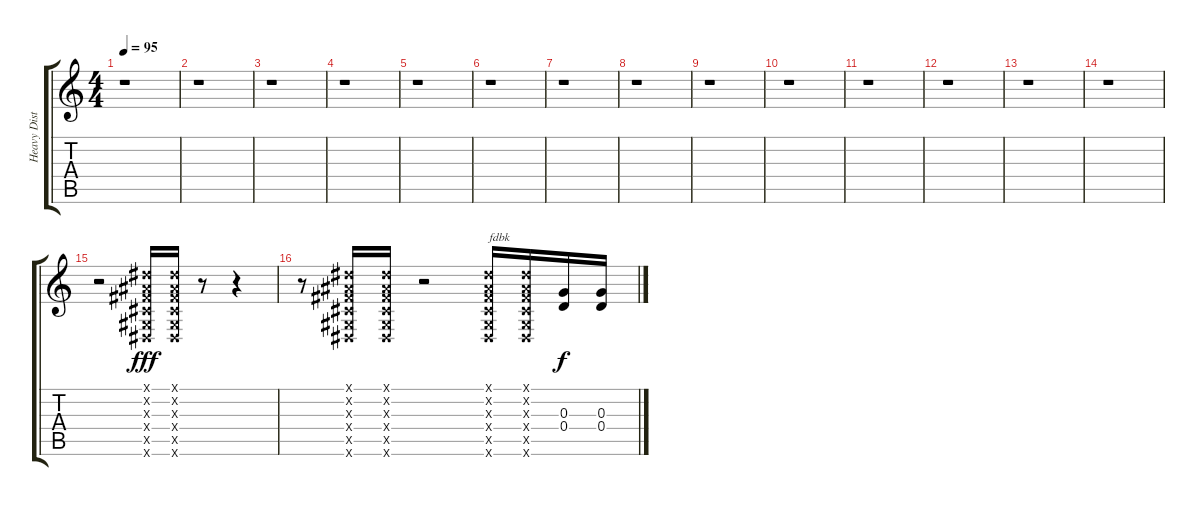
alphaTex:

\track ("Heavy Distortion" "Heavy Dist") {instrument overdrivenguitar}
\staff {score tabs}
\tuning (E4 B3 G3 D3 A2 E2) {hide}
\ts (4 4)
\tempo 95
\clef g2
\ks c
r.1{dy f} |
r.1 |
r.1 |
r.1 |
r.1 |
r.1 |
r.1 |
r.1 |
r.1 |
r.1 |
r.1 |
r.1 |
r.1 |
r.1 |
r.2 (-1.1{x} -1.2{x} -1.3{x} -1.4{x} -1.5{x} -1.6{x}).16{dy fff} (-1.1{x} -1.2{x} -1.3{x} -1.4{x} -1.5{x} -1.6{x}).16 r.8 r.4 |
r.8 (-1.1{x} -1.2{x} -1.3{x} -1.4{x} -1.5{x} -1.6{x}).16 (-1.1{x} -1.2{x} -1.3{x} -1.4{x} -1.5{x} -1.6{x}).16 r.2 (-1.1{x} -1.2{x} -1.3{x} -1.4{x} -1.5{x} -1.6{x}).16{txt "fdbk"} (-1.1{x} -1.2{x} -1.3{x} -1.4{x} -1.5{x} -1.6{x}).16 (0.3 0.4).16{dy f} (0.3 0.4).16
